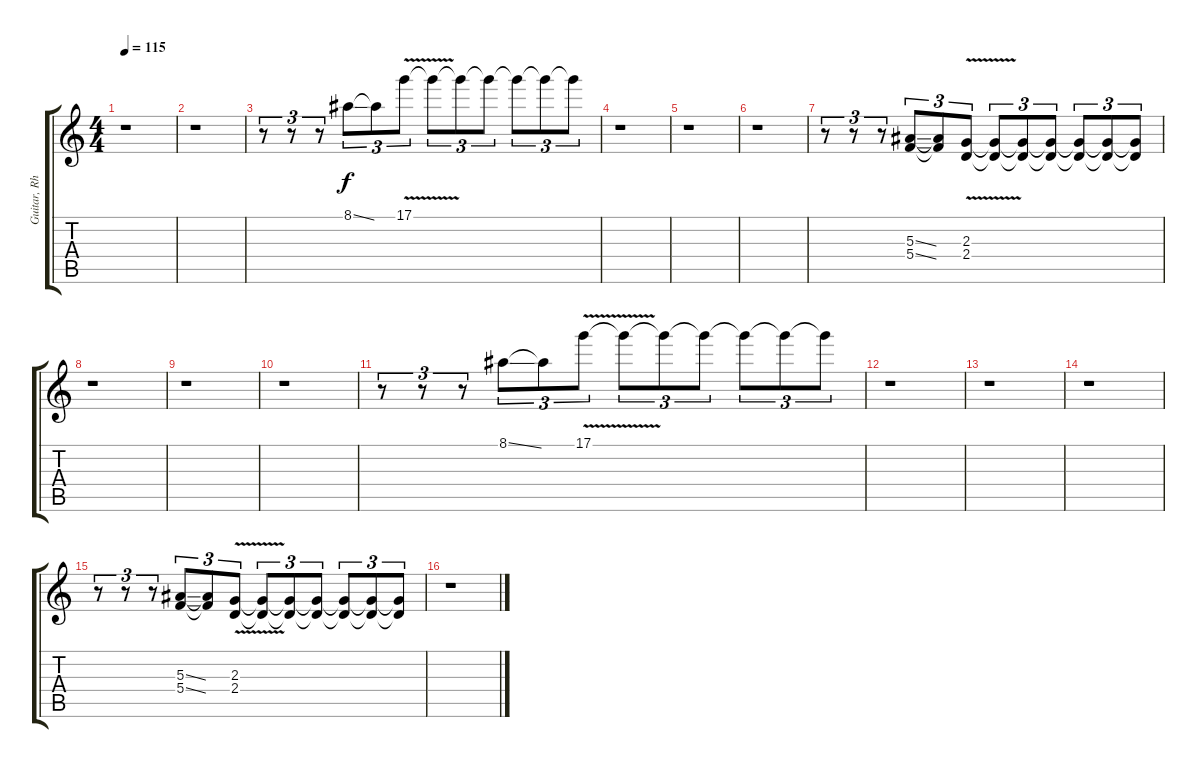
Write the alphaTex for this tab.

\track ("Guitar, Rhythm" "Guitar, Rh") {instrument overdrivenguitar}
\staff {score tabs}
\tuning (D4 A3 F3 C3 G2 D2) {hide}
\ts (4 4)
\tempo 115
\clef g2
\ks c
r.1{dy f} |
r.1 |
r.8{tu (3 2)} r.8{tu (3 2)} r.8{tu (3 2)} 8.1{ss}.8{tu (3 2)} 8.1{t}.8{tu (3 2)} 17.1{v}.8{tu (3 2)} 17.1{t}.8{tu (3 2)} 17.1{t}.8{tu (3 2)} 17.1{t}.8{tu (3 2)} 17.1{t}.8{tu (3 2)} 17.1{t}.8{tu (3 2)} 17.1{t}.8{tu (3 2)} |
r.1 |
r.1 |
r.1 |
r.8{tu (3 2)} r.8{tu (3 2)} r.8{tu (3 2)} (5.3{ss} 5.4{ss}).8{tu (3 2)} (5.3{t} 5.4{t}).8{tu (3 2)} (2.3{v} 2.4{v}).8{tu (3 2)} (2.3{t} 2.4{t}).8{tu (3 2)} (2.3{t} 2.4{t}).8{tu (3 2)} (2.3{t} 2.4{t}).8{tu (3 2)} (2.3{t} 2.4{t}).8{tu (3 2)} (2.3{t} 2.4{t}).8{tu (3 2)} (2.3{t} 2.4{t}).8{tu (3 2)} |
r.1 |
r.1 |
r.1 |
r.8{tu (3 2)} r.8{tu (3 2)} r.8{tu (3 2)} 8.1{ss}.8{tu (3 2)} 8.1{t}.8{tu (3 2)} 17.1{v}.8{tu (3 2)} 17.1{t}.8{tu (3 2)} 17.1{t}.8{tu (3 2)} 17.1{t}.8{tu (3 2)} 17.1{t}.8{tu (3 2)} 17.1{t}.8{tu (3 2)} 17.1{t}.8{tu (3 2)} |
r.1 |
r.1 |
r.1 |
r.8{tu (3 2)} r.8{tu (3 2)} r.8{tu (3 2)} (5.3{ss} 5.4{ss}).8{tu (3 2)} (5.3{t} 5.4{t}).8{tu (3 2)} (2.3{v} 2.4{v}).8{tu (3 2)} (2.3{t} 2.4{t}).8{tu (3 2)} (2.3{t} 2.4{t}).8{tu (3 2)} (2.3{t} 2.4{t}).8{tu (3 2)} (2.3{t} 2.4{t}).8{tu (3 2)} (2.3{t} 2.4{t}).8{tu (3 2)} (2.3{t} 2.4{t}).8{tu (3 2)} |
r.1
